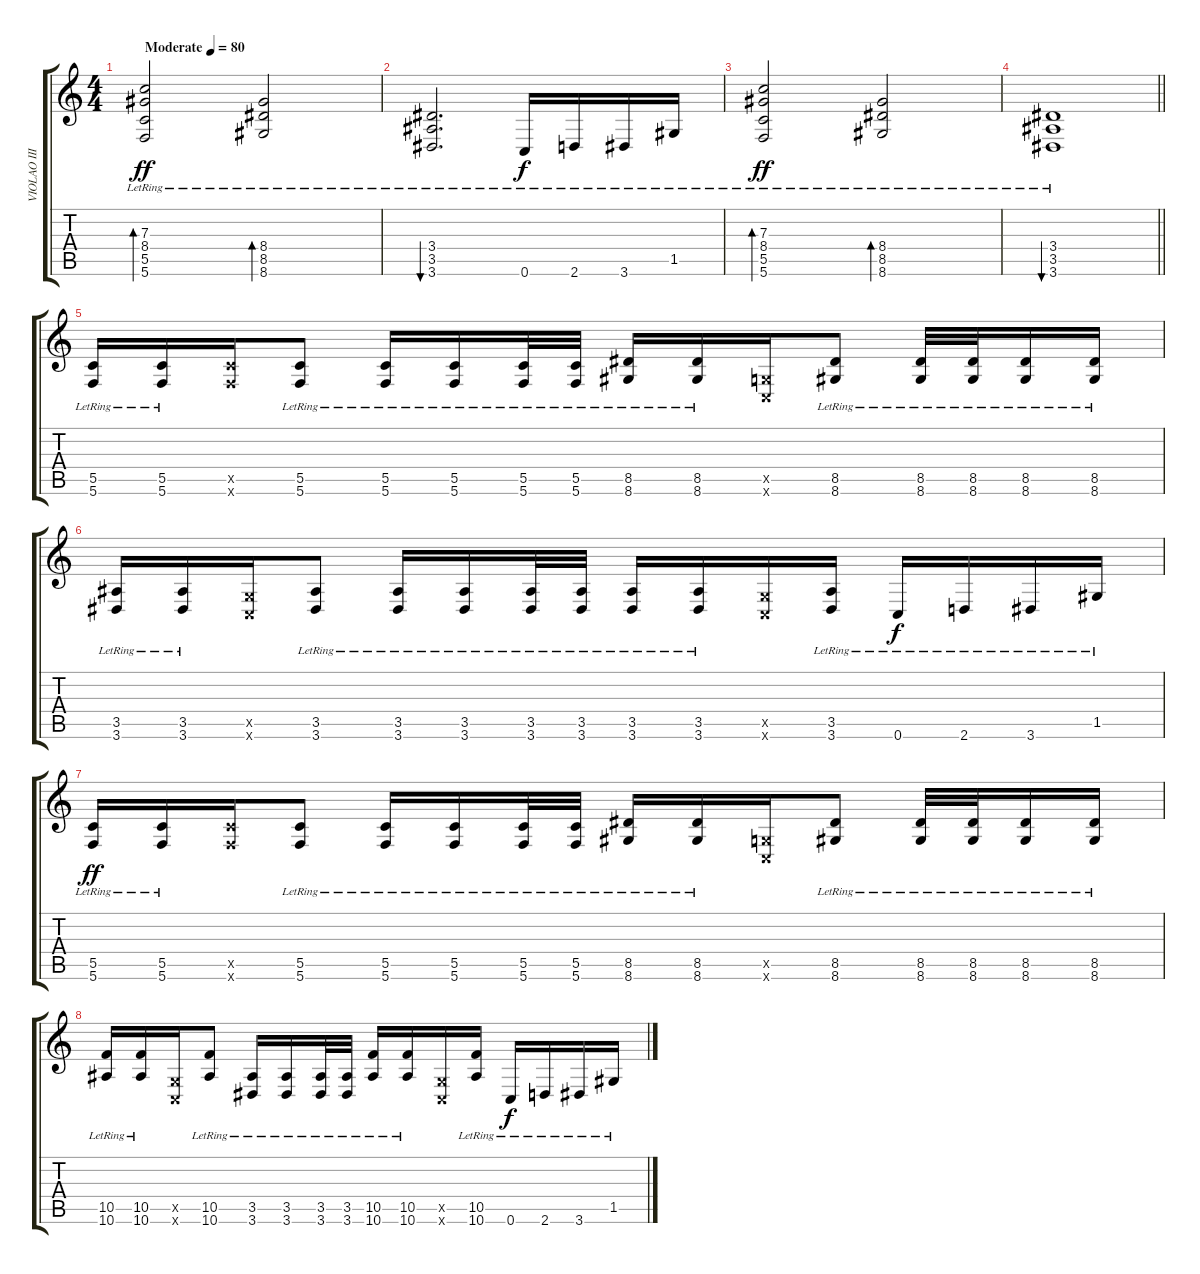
\track ("VIOLAO III" "VIOLAO III") {instrument acousticguitarsteel}
\staff {score tabs}
\tuning (D4 A3 F3 C3 G2 C2) {hide}
\ts (4 4)
\section ("" "")
\tempo (80 "Moderate")
\clef g2
\ks c
(7.3{lr} 8.4{lr} 5.5{lr} 5.6{lr}).2{bd 60 dy ff instrument acousticguitarsteel} (8.4{lr} 8.5{lr} 8.6{lr}).2{bd 60} |
(3.4{lr} 3.5{lr} 3.6{lr}).2{d bu 60} 0.6{lr}.16{dy f} 2.6{lr}.16 3.6{lr}.16 1.5{lr}.16 |
(7.3{lr} 8.4{lr} 5.5{lr} 5.6{lr}).2{bd 60 dy ff} (8.4{lr} 8.5{lr} 8.6{lr}).2{bd 60} |
\barLineRight lightlight
(3.4{lr} 3.5{lr} 3.6{lr}).1{bu 60} |
\section ("" "")
(5.5{lr} 5.6{lr}).16 (5.5{lr} 5.6{lr}).16 (5.5{x} 5.6{x}).16 (5.5{lr} 5.6{lr}).8 (5.5{lr} 5.6{lr}).16 (5.5{lr} 5.6{lr}).16 (5.5{lr} 5.6{lr}).32 (5.5{lr} 5.6{lr}).32 (8.5{lr} 8.6{lr}).16 (8.5{lr} 8.6{lr}).16 (0.5{x} 0.6{x}).16 (8.5{lr} 8.6{lr}).8 (8.5{lr} 8.6{lr}).32 (8.5{lr} 8.6{lr}).32 (8.5{lr} 8.6{lr}).16 (8.5{lr} 8.6{lr}).16 |
(3.5{lr} 3.6{lr}).16 (3.5{lr} 3.6{lr}).16 (0.5{x} 0.6{x}).16 (3.5{lr} 3.6{lr}).8 (3.5{lr} 3.6{lr}).16 (3.5{lr} 3.6{lr}).16 (3.5{lr} 3.6{lr}).32 (3.5{lr} 3.6{lr}).32 (3.5{lr} 3.6{lr}).16 (3.5{lr} 3.6{lr}).16 (0.5{x} 0.6{x}).16 (3.5{lr} 3.6{lr}).16 0.6{lr}.16{dy f} 2.6{lr}.16 3.6{lr}.16 1.5{lr}.16 |
(5.5{lr} 5.6{lr}).16{dy ff} (5.5{lr} 5.6{lr}).16 (5.5{x} 5.6{x}).16 (5.5{lr} 5.6{lr}).8 (5.5{lr} 5.6{lr}).16 (5.5{lr} 5.6{lr}).16 (5.5{lr} 5.6{lr}).32 (5.5{lr} 5.6{lr}).32 (8.5{lr} 8.6{lr}).16 (8.5{lr} 8.6{lr}).16 (0.5{x} 0.6{x}).16 (8.5{lr} 8.6{lr}).8 (8.5{lr} 8.6{lr}).32 (8.5{lr} 8.6{lr}).32 (8.5{lr} 8.6{lr}).16 (8.5{lr} 8.6{lr}).16 |
(10.5{lr} 10.6{lr}).16 (10.5{lr} 10.6{lr}).16 (0.5{x} 0.6{x}).16 (10.5{lr} 10.6{lr}).8 (3.5{lr} 3.6{lr}).16 (3.5{lr} 3.6{lr}).16 (3.5{lr} 3.6{lr}).32 (3.5{lr} 3.6{lr}).32 (10.5{lr} 10.6{lr}).16 (10.5{lr} 10.6{lr}).16 (0.5{x} 0.6{x}).16 (10.5{lr} 10.6{lr}).16 0.6{lr}.16{dy f} 2.6{lr}.16 3.6{lr}.16 1.5{lr}.16
